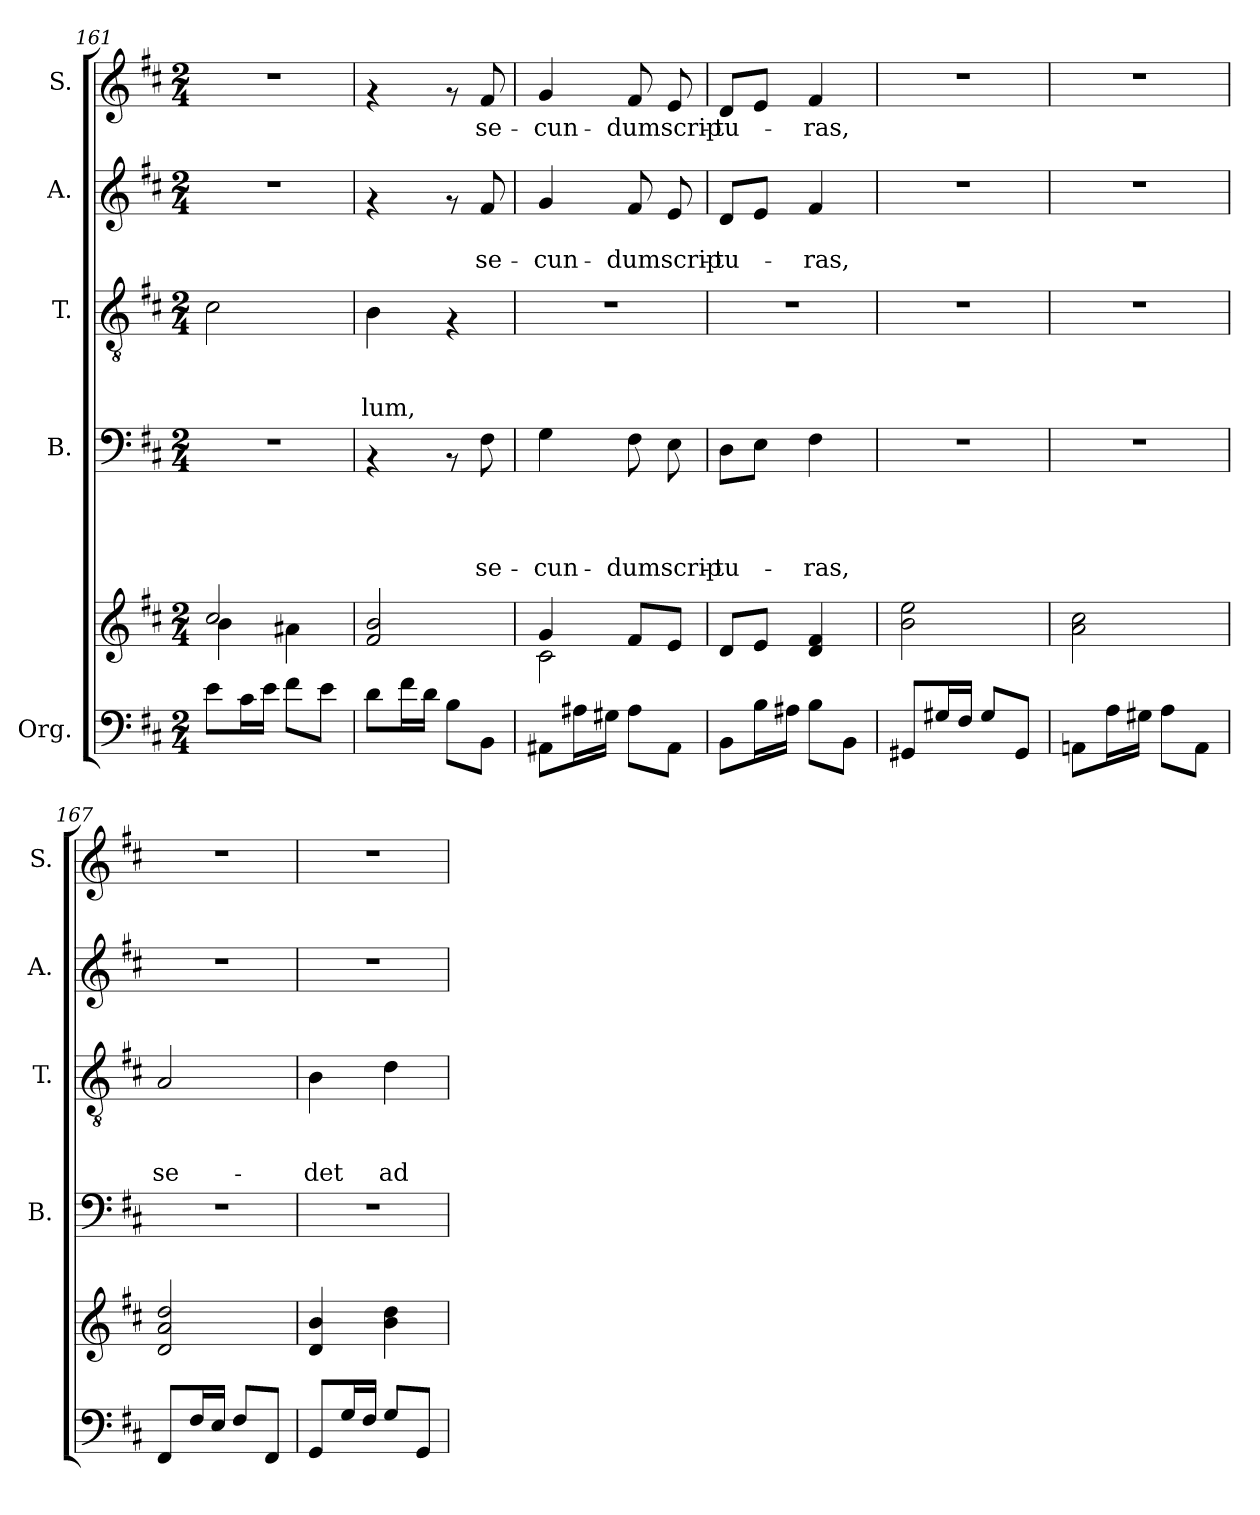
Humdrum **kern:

**kern	**kern	**kern	**text	**text	**text	**text	**kern	**text	**text	**text	**kern	**text	**text	**kern	**text
*part5	*part5	*part4	*part4	*part4	*part4	*part4	*part3	*part3	*part3	*part3	*part2	*part2	*part2	*part1	*part1
*staff6	*staff5	*staff4	*staff4	*staff4	*staff4	*staff4	*staff3	*staff3	*staff3	*staff3	*staff2	*staff2	*staff2	*staff1	*staff1
*I"Org.	*	*I"B.	*	*	*	*	*I"T.	*	*	*	*I"A.	*	*	*I"S.	*
*	*	*I'B.	*	*	*	*	*I'T.	*	*	*	*I'A.	*	*	*I'S.	*
*clefF4	*clefG2	*clefF4	*	*	*	*	*clefGv2	*	*	*	*clefG2	*	*	*clefG2	*
*k[f#c#]	*k[f#c#]	*k[f#c#]	*	*	*	*	*k[f#c#]	*	*	*	*k[f#c#]	*	*	*k[f#c#]	*
*D:	*D:	*D:	*	*	*	*	*D:	*	*	*	*D:	*	*	*D:	*
*M2/4	*M2/4	*M2/4	*	*	*	*	*M2/4	*	*	*	*M2/4	*	*	*M2/4	*
=161	=161	=161	=161	=161	=161	=161	=161	=161	=161	=161	=161	=161	=161	=161	=161
*	*^	*	*	*	*	*	*	*	*	*	*	*	*	*	*
8e\L	2cc#/	4b\	2r	.	.	.	.	2c#\	.	.	.	2r	.	.	2r	.
16c#\L	.	.	.	.	.	.	.	.	.	.	.	.	.	.	.	.
16e\JJ	.	.	.	.	.	.	.	.	.	.	.	.	.	.	.	.
8f#\L	.	4a#X\	.	.	.	.	.	.	.	.	.	.	.	.	.	.
8e\J	.	.	.	.	.	.	.	.	.	.	.	.	.	.	.	.
*	*v	*v	*	*	*	*	*	*	*	*	*	*	*	*	*	*
=162	=162	=162	=162	=162	=162	=162	=162	=162	=162	=162	=162	=162	=162	=162	=162
!	!	!	!	!	!	!	!	!	!	!LO:LY:b	!	!	!	!	!
8d\L	2f#/ 2b/	4rAA	.	.	.	.	4B\	.	.	-lum,	4rf	.	.	4rf	.
16f#\L	.	.	.	.	.	.	.	.	.	.	.	.	.	.	.
16d\JJ	.	.	.	.	.	.	.	.	.	.	.	.	.	.	.
8B\L	.	8rAA	.	.	.	.	4rF	.	.	.	8rf	.	.	8rf	.
!	!	!	!	!	!	!LO:LY:b	!	!	!	!	!	!	!LO:LY:b	!	!LO:LY:b
8BB\J	.	8F#\	.	.	.	se-	.	.	.	.	8f#/	.	se-	8f#/	se-
=163	=163	=163	=163	=163	=163	=163	=163	=163	=163	=163	=163	=163	=163	=163	=163
*	*^	*	*	*	*	*	*	*	*	*	*	*	*	*	*
!	!	!	!	!	!	!	!LO:LY:b	!	!	!	!	!	!	!LO:LY:b	!	!LO:LY:b
8AA#X\L	4g/	2c#\	4G\	.	.	.	-cun-	2r	.	.	.	4g/	.	-cun-	4g/	-cun-
16A#X\L	.	.	.	.	.	.	.	.	.	.	.	.	.	.	.	.
16G#X\JJ	.	.	.	.	.	.	.	.	.	.	.	.	.	.	.	.
!	!	!	!	!	!	!	!LO:LY:b	!	!	!	!	!	!	!LO:LY:b	!	!LO:LY:b
8A#\L	8f#/L	.	8F#\	.	.	.	-dumscrip-	.	.	.	.	8f#/	.	-dumscrip-	8f#/	-dumscrip-
8AA#\J	8e/J	.	8E\	.	.	.	.	.	.	.	.	8e/	.	.	8e/	.
*	*v	*v	*	*	*	*	*	*	*	*	*	*	*	*	*	*
=164	=164	=164	=164	=164	=164	=164	=164	=164	=164	=164	=164	=164	=164	=164	=164
!	!	!	!	!	!	!LO:LY:b	!	!	!	!	!	!	!LO:LY:b	!	!LO:LY:b
8BB\L	8d/L	8D\L	.	.	.	-tu-	2r	.	.	.	8d/L	.	-tu-	8d/L	-tu-
16B\L	8e/J	8E\J	.	.	.	.	.	.	.	.	8e/J	.	.	8e/J	.
16A#X\JJ	.	.	.	.	.	.	.	.	.	.	.	.	.	.	.
!	!	!	!	!	!	!LO:LY:b	!	!	!	!	!	!	!LO:LY:b	!	!LO:LY:b
8B\L	4d/ 4f#/	4F#\	.	.	.	-ras,	.	.	.	.	4f#/	.	-ras,	4f#/	-ras,
8BB\J	.	.	.	.	.	.	.	.	.	.	.	.	.	.	.
!!LO:PB:g=z
=165	=165	=165	=165	=165	=165	=165	=165	=165	=165	=165	=165	=165	=165	=165	=165
8GG#X/L	2b\ 2ee\	2r	.	.	.	.	2r	.	.	.	2r	.	.	2r	.
16G#X/L	.	.	.	.	.	.	.	.	.	.	.	.	.	.	.
16F#/JJ	.	.	.	.	.	.	.	.	.	.	.	.	.	.	.
8G#/L	.	.	.	.	.	.	.	.	.	.	.	.	.	.	.
8GG#/J	.	.	.	.	.	.	.	.	.	.	.	.	.	.	.
=166	=166	=166	=166	=166	=166	=166	=166	=166	=166	=166	=166	=166	=166	=166	=166
8AAn\L	2a\ 2cc#\	2r	.	.	.	.	2r	.	.	.	2r	.	.	2r	.
16A\L	.	.	.	.	.	.	.	.	.	.	.	.	.	.	.
16G#X\JJ	.	.	.	.	.	.	.	.	.	.	.	.	.	.	.
8A\L	.	.	.	.	.	.	.	.	.	.	.	.	.	.	.
8AA\J	.	.	.	.	.	.	.	.	.	.	.	.	.	.	.
=167	=167	=167	=167	=167	=167	=167	=167	=167	=167	=167	=167	=167	=167	=167	=167
!	!	!	!	!	!	!	!	!	!	!LO:LY:b	!	!	!	!	!
8FF#/L	2d/ 2a/ 2dd/	2r	.	.	.	.	2A/	.	.	se-	2r	.	.	2r	.
16F#/L	.	.	.	.	.	.	.	.	.	.	.	.	.	.	.
16E/JJ	.	.	.	.	.	.	.	.	.	.	.	.	.	.	.
8F#/L	.	.	.	.	.	.	.	.	.	.	.	.	.	.	.
8FF#/J	.	.	.	.	.	.	.	.	.	.	.	.	.	.	.
=168	=168	=168	=168	=168	=168	=168	=168	=168	=168	=168	=168	=168	=168	=168	=168
!	!	!	!	!	!	!	!	!	!	!LO:LY:b	!	!	!	!	!
8GG/L	4d/ 4b/	2r	.	.	.	.	4B\	.	.	-det	2r	.	.	2r	.
16G/L	.	.	.	.	.	.	.	.	.	.	.	.	.	.	.
16F#/JJ	.	.	.	.	.	.	.	.	.	.	.	.	.	.	.
!	!	!	!	!	!	!	!	!	!	!LO:LY:b	!	!	!	!	!
8G/L	4b\ 4dd\	.	.	.	.	.	4d\	.	.	ad	.	.	.	.	.
8GG/J	.	.	.	.	.	.	.	.	.	.	.	.	.	.	.
=	=	=	=	=	=	=	=	=	=	=	=	=	=	=	=
*-	*-	*-	*-	*-	*-	*-	*-	*-	*-	*-	*-	*-	*-	*-	*-
